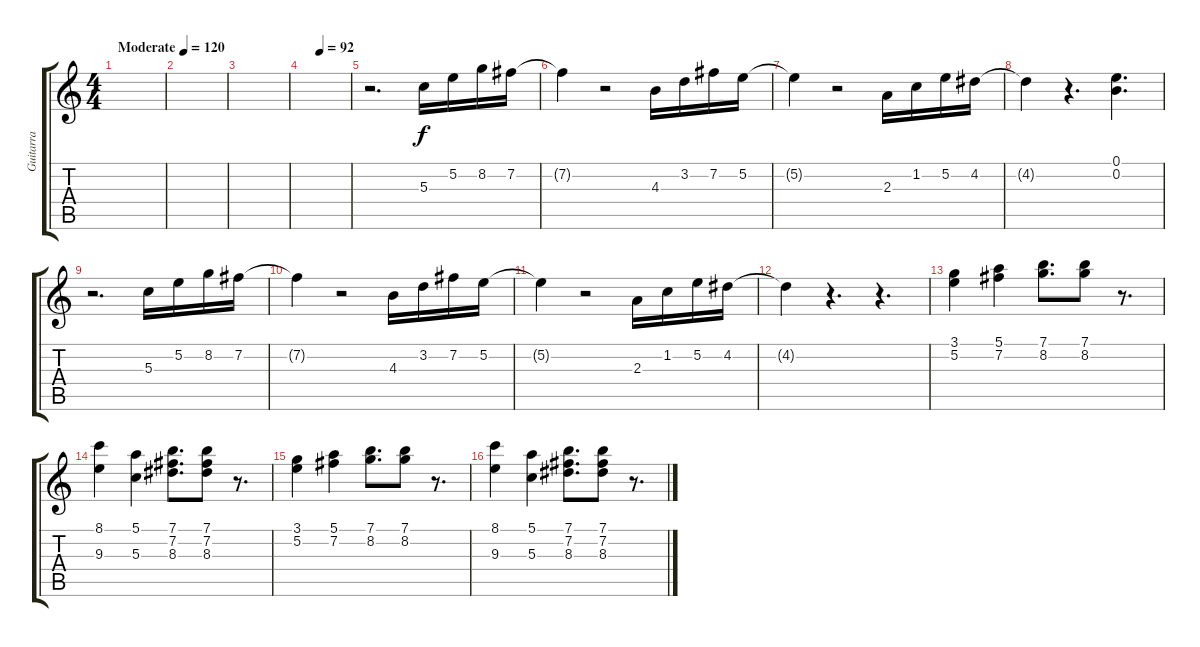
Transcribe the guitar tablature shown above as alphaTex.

\track ("Guitarra" "Guitarra") {instrument electricguitarclean}
\staff {score tabs}
\tuning (E4 B3 G3 D3 A2 E2) {hide}
\ts (4 4)
\tempo (120 "Moderate")
\clef g2
\ks c
|
|
|
\tempo (92 0.375)
|
r.2{d} 5.3.16 5.2.16 8.2.16 7.2.16 |
7.2{t}.4 r.2 4.3.16 3.2.16 7.2.16 5.2.16 |
5.2{t}.4 r.2 2.3.16 1.2.16 5.2.16 4.2.16 |
4.2{t}.4 r.4{d} (0.1 0.2).4{d} |
r.2{d} 5.3.16 5.2.16 8.2.16 7.2.16 |
7.2{t}.4 r.2 4.3.16 3.2.16 7.2.16 5.2.16 |
5.2{t}.4 r.2 2.3.16 1.2.16 5.2.16 4.2.16 |
4.2{t}.4 r.4{d} r.4{d} |
(3.1 5.2).4 (5.1 7.2).4 (7.1 8.2).8{d} (7.1 8.2).8 r.8{d} |
(8.1 9.3).4 (5.1 5.3).4 (7.1 7.2 8.3).8{d} (7.1 7.2 8.3).8 r.8{d} |
(3.1 5.2).4 (5.1 7.2).4 (7.1 8.2).8{d} (7.1 8.2).8 r.8{d} |
(8.1 9.3).4 (5.1 5.3).4 (7.1 7.2 8.3).8{d} (7.1 7.2 8.3).8 r.8{d}
